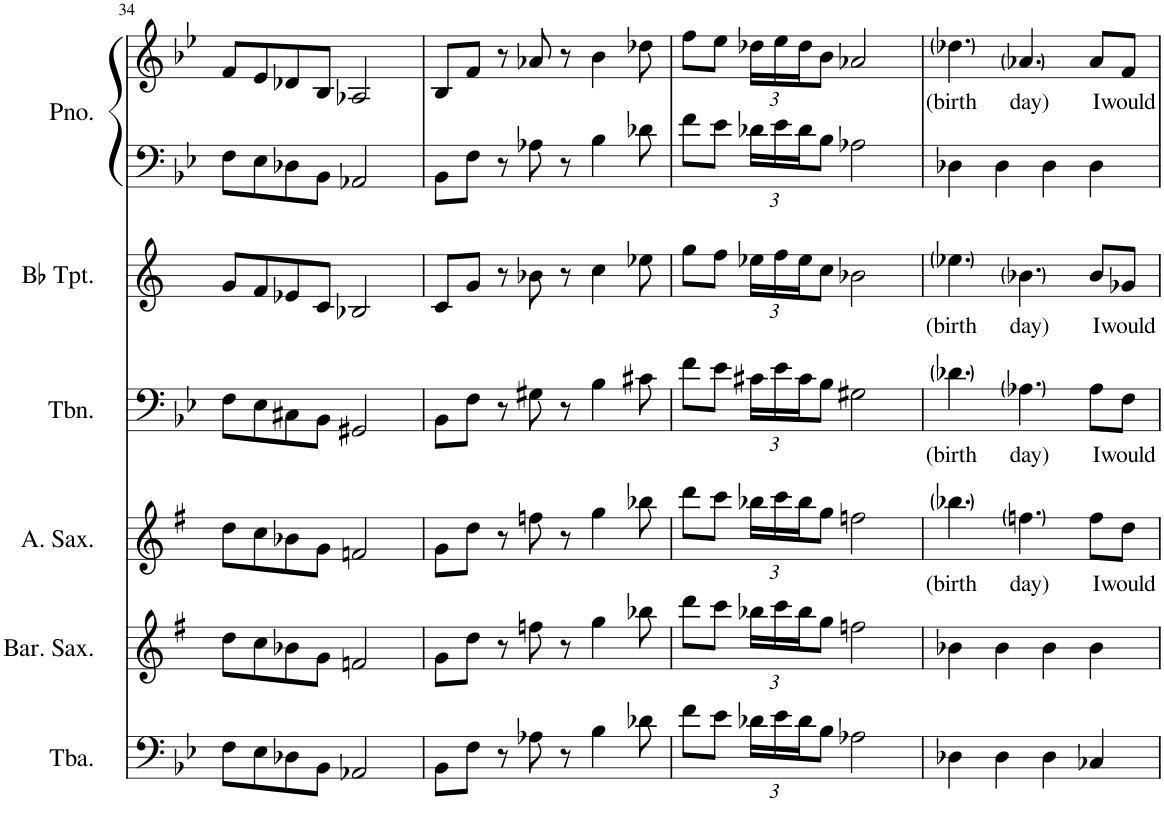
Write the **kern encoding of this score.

**kern	**kern	**kern	**text	**kern	**text	**kern	**text	**kern	**kern	**text
*part6	*part5	*part4	*part4	*part3	*part3	*part2	*part2	*part1	*part1	*part1
*staff7	*staff6	*staff5	*staff5	*staff4	*staff4	*staff3	*staff3	*staff2	*staff1	*staff1
*I"Tuba	*I"Baritone Saxophone	*I"Alto Saxophone	*	*I"Trombone	*	*I"Bb Trumpet	*	*I"Piano	*	*
*I'Tba.	*I'Bar. Sax.	*I'A. Sax.	*	*I'Tbn.	*	*I'Bb Tpt.	*	*I'Pno.	*	*
!!LO:PB:g=z
*clefF4	*clefG2	*clefG2	*	*clefF4	*	*clefG2	*	*clefF4	*clefG2	*
*	*Trd12c21	*Trd5c9	*	*	*	*Trd1c2	*	*	*	*
*k[b-e-]	*k[f#]	*k[f#]	*	*k[b-e-]	*	*k[]	*	*k[b-e-]	*k[b-e-]	*
*M4/4	*M4/4	*M4/4	*	*M4/4	*	*M4/4	*	*M4/4	*M4/4	*
=34	=34	=34	=34	=34	=34	=34	=34	=34	=34	=34
8F\L	8dd\L	8dd\L	.	8F\L	.	8g/L	.	8F\L	8f/L	.
8E-\	8cc\	8cc\	.	8E-\	.	8f/	.	8E-\	8e-/	.
8D-X\	8b-X\	8b-X\	.	8C#X\	.	8e-X/	.	8D-X\	8d-X/	.
8BB-\J	8g\J	8g\J	.	8BB-\J	.	8c/J	.	8BB-\J	8B-/J	.
2AA-X/	2fn/	2fn/	.	2GG#X/	.	2B-X/	.	2AA-X/	2A-X/	.
=35	=35	=35	=35	=35	=35	=35	=35	=35	=35	=35
8BB-\L	8g\L	8g\L	.	8BB-\L	.	8c/L	.	8BB-\L	8B-/L	.
8F\J	8dd\J	8dd\J	.	8F\J	.	8g/J	.	8F\J	8f/J	.
8r	8r	8r	.	8r	.	8r	.	8r	8r	.
8A-X\	8ffn\	8ffn\	.	8G#X\	.	8b-X\	.	8A-X\	8a-X/	.
8r	8r	8r	.	8r	.	8r	.	8r	8r	.
4B-\	4gg\	4gg\	.	4B-\	.	4cc\	.	4B-\	4b-\	.
8d-X\	8bb-X\	8bb-X\	.	8c#X\	.	8ee-X\	.	8d-X\	8dd-X\	.
=36	=36	=36	=36	=36	=36	=36	=36	=36	=36	=36
8f\L	8ddd\L	8ddd\L	.	8f\L	.	8gg\L	.	8f\L	8ff\L	.
8e-\J	8ccc\J	8ccc\J	.	8e-\J	.	8ff\J	.	8e-\J	8ee-\J	.
*Xbrackettup	*Xbrackettup	*Xbrackettup	*	*Xbrackettup	*	*Xbrackettup	*	*Xbrackettup	*Xbrackettup	*
24d-X\LL	24bb-X\LL	24bb-X\LL	.	24c#X\LL	.	24ee-X\LL	.	24d-X\LL	24dd-X\LL	.
24e-\	24ccc\	24ccc\	.	24e-\	.	24ff\	.	24e-\	24ee-\	.
24d-\J	24bb-\J	24bb-\J	.	24c#\J	.	24ee-\J	.	24d-\J	24dd-\J	.
8B-\J	8gg\J	8gg\J	.	8B-\J	.	8cc\J	.	8B-\J	8b-\J	.
2A-X\	2ffn\	2ffn\	.	2G#X\	.	2b-X\	.	2A-X\	2a-X/	.
=37	=37	=37	=37	=37	=37	=37	=37	=37	=37	=37
!	!	!	!LO:LY:b	!	!LO:LY:b	!	!LO:LY:b	!	!	!LO:LY:b
4D-X\	4b-X\	4.bb-X\	(birth	4.d-X\	(birth	4.ee-X\	(birth	4D-X\	4.dd-X\	(birth
4D-\	4b-\	.	.	.	.	.	.	4D-\	.	.
!	!	!	!LO:LY:b	!	!LO:LY:b	!	!LO:LY:b	!	!	!LO:LY:b
.	.	4.ffn\	day)	4.A-X\	day)	4.b-X\	day)	.	4.a-X/	day)
4D-\	4b-\	.	.	.	.	.	.	4D-\	.	.
!	!	!	!LO:LY:b	!	!LO:LY:b	!	!LO:LY:b	!	!	!LO:LY:b
4C-X/	4b-\	8ff\L	I	8A-\L	I	8b-/L	I	4D-\	8a-/L	I
!	!	!	!LO:LY:b	!	!LO:LY:b	!	!LO:LY:b	!	!	!LO:LY:b
.	.	8dd\J	would	8F\J	would	8g-X/J	would	.	8f/J	would
=	=	=	=	=	=	=	=	=	=	=
*-	*-	*-	*-	*-	*-	*-	*-	*-	*-	*-
